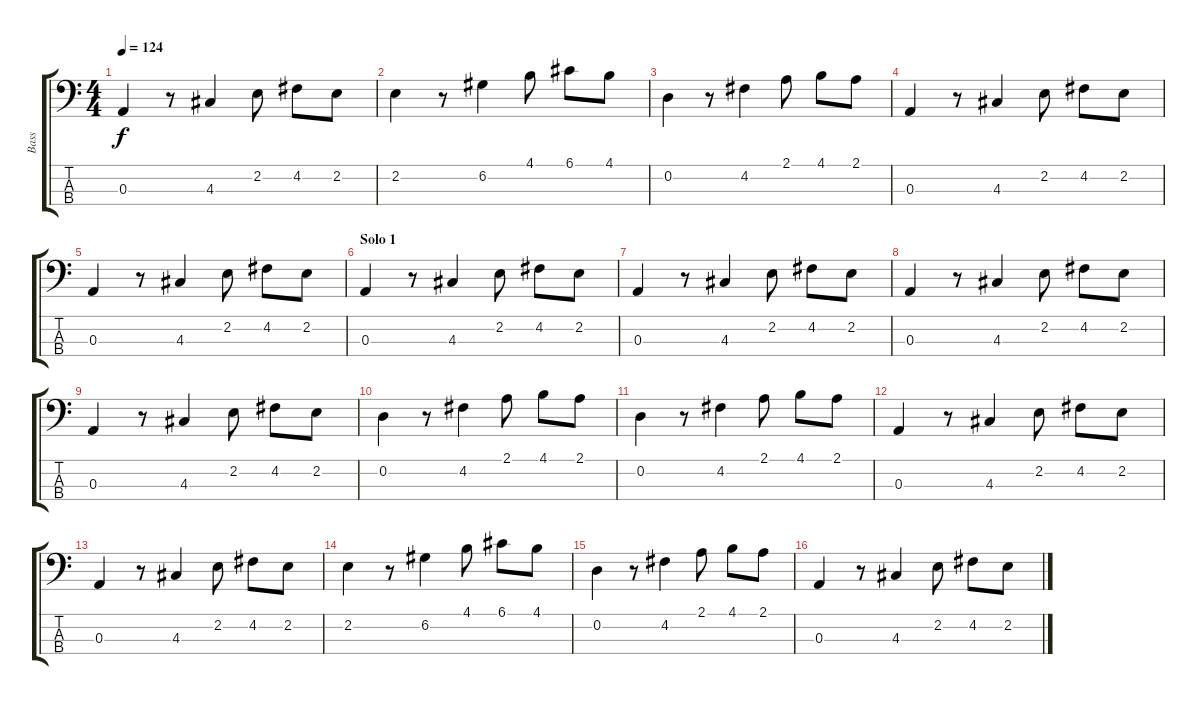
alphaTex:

\track ("Bass" "Bass") {instrument electricbasspick}
\staff {score tabs}
\tuning (G2 D2 A1 E1) {hide}
\ts (4 4)
\tempo 124
\clef f4
\ks c
0.3.4{dy f} r.8 4.3.4 2.2.8 4.2.8 2.2.8 |
2.2.4 r.8 6.2.4 4.1.8 6.1.8 4.1.8 |
0.2.4 r.8 4.2.4 2.1.8 4.1.8 2.1.8 |
0.3.4 r.8 4.3.4 2.2.8 4.2.8 2.2.8 |
0.3.4 r.8 4.3.4 2.2.8 4.2.8 2.2.8 |
\section ("" "Solo 1")
0.3.4 r.8 4.3.4 2.2.8 4.2.8 2.2.8 |
0.3.4 r.8 4.3.4 2.2.8 4.2.8 2.2.8 |
0.3.4 r.8 4.3.4 2.2.8 4.2.8 2.2.8 |
0.3.4 r.8 4.3.4 2.2.8 4.2.8 2.2.8 |
0.2.4 r.8 4.2.4 2.1.8 4.1.8 2.1.8 |
0.2.4 r.8 4.2.4 2.1.8 4.1.8 2.1.8 |
0.3.4 r.8 4.3.4 2.2.8 4.2.8 2.2.8 |
0.3.4 r.8 4.3.4 2.2.8 4.2.8 2.2.8 |
2.2.4 r.8 6.2.4 4.1.8 6.1.8 4.1.8 |
0.2.4 r.8 4.2.4 2.1.8 4.1.8 2.1.8 |
0.3.4 r.8 4.3.4 2.2.8 4.2.8 2.2.8
